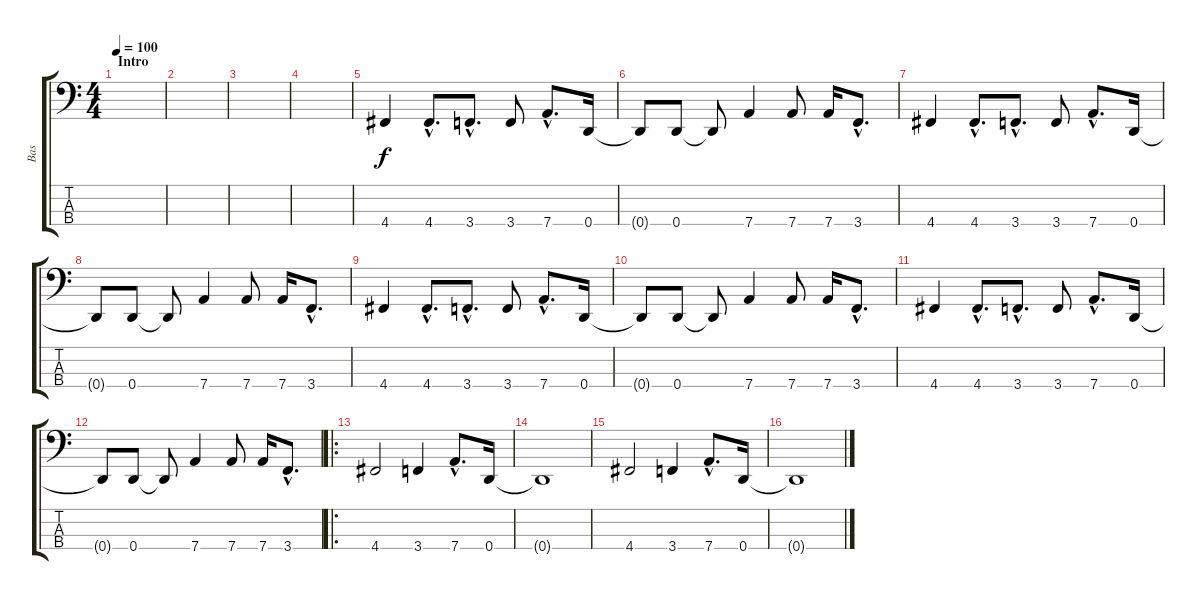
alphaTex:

\track ("Bas" "Bas") {instrument electricbasspick}
\staff {score tabs}
\tuning (G2 D2 A1 D1) {hide}
\ts (4 4)
\section ("" "Intro")
\tempo 100
\clef f4
\ks c
|
|
|
|
4.4.4 4.4{hac}.8{d} 3.4{hac}.8{d} 3.4.8 7.4{hac}.8{d} 0.4.16 |
0.4{t}.8 0.4.8 0.4{t}.8 7.4.4 7.4.8 7.4.16 3.4{hac}.8{d} |
4.4.4 4.4{hac}.8{d} 3.4{hac}.8{d} 3.4.8 7.4{hac}.8{d} 0.4.16 |
0.4{t}.8 0.4.8 0.4{t}.8 7.4.4 7.4.8 7.4.16 3.4{hac}.8{d} |
4.4.4 4.4{hac}.8{d} 3.4{hac}.8{d} 3.4.8 7.4{hac}.8{d} 0.4.16 |
0.4{t}.8 0.4.8 0.4{t}.8 7.4.4 7.4.8 7.4.16 3.4{hac}.8{d} |
4.4.4 4.4{hac}.8{d} 3.4{hac}.8{d} 3.4.8 7.4{hac}.8{d} 0.4.16 |
0.4{t}.8 0.4.8 0.4{t}.8 7.4.4 7.4.8 7.4.16 3.4{hac}.8{d} |
\ro
4.4.2 3.4.4 7.4{hac}.8{d} 0.4.16 |
0.4{t}.1 |
4.4.2 3.4.4 7.4{hac}.8{d} 0.4.16 |
0.4{t}.1
